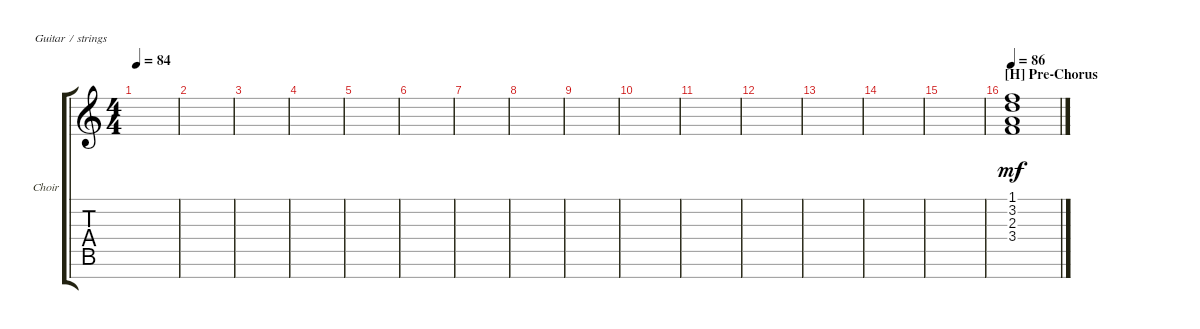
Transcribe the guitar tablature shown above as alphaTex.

\defaultSystemsLayout 4
\bracketExtendMode groupsimilarinstruments
\firstSystemTrackNameOrientation horizontal
\otherSystemsTrackNameOrientation horizontal
\track ("Alto Choir" "Choir") {instrument electricguitarclean}
\staff {score tabs}
\tuning (E4 B3 G3 D3 A2 E2 B1)
\ts (4 4)
\tempo 84
\clef g2
\ks c
|
|
|
|
|
|
|
|
|
|
|
|
|
|
|
\section ("H" "Pre-Chorus")
\tempo 86
(1.1 3.2 2.3 3.4).1{dy mf}
